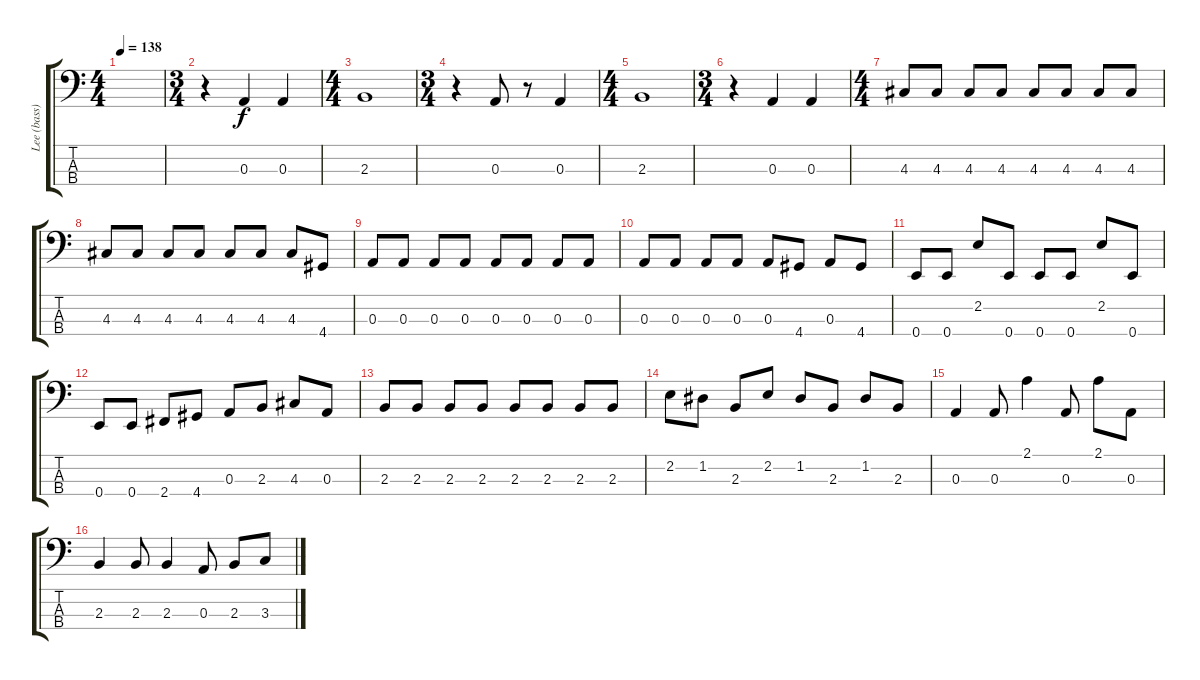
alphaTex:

\track ("Lee (bass)" "Lee (bass)") {instrument electricbassfinger}
\staff {score tabs}
\tuning (G2 D2 A1 E1) {hide}
\ts (4 4)
\tempo 138
\clef f4
\ks c
|
\ts (3 4)
r.4 0.3.4 0.3.4 |
\ts (4 4)
2.3.1 |
\ts (3 4)
r.4 0.3.8 r.8 0.3.4 |
\ts (4 4)
2.3.1 |
\ts (3 4)
r.4 0.3.4 0.3.4 |
\ts (4 4)
4.3.8 4.3.8 4.3.8 4.3.8 4.3.8 4.3.8 4.3.8 4.3.8 |
4.3.8 4.3.8 4.3.8 4.3.8 4.3.8 4.3.8 4.3.8 4.4.8 |
0.3.8 0.3.8 0.3.8 0.3.8 0.3.8 0.3.8 0.3.8 0.3.8 |
0.3.8 0.3.8 0.3.8 0.3.8 0.3.8 4.4.8 0.3.8 4.4.8 |
0.4.8 0.4.8 2.2.8 0.4.8 0.4.8 0.4.8 2.2.8 0.4.8 |
0.4.8 0.4.8 2.4.8 4.4.8 0.3.8 2.3.8 4.3.8 0.3.8 |
2.3.8 2.3.8 2.3.8 2.3.8 2.3.8 2.3.8 2.3.8 2.3.8 |
2.2.8 1.2.8 2.3.8 2.2.8 1.2.8 2.3.8 1.2.8 2.3.8 |
0.3.4 0.3.8 2.1.4 0.3.8 2.1.8 0.3.8 |
2.3.4 2.3.8 2.3.4 0.3.8 2.3.8 3.3.8
